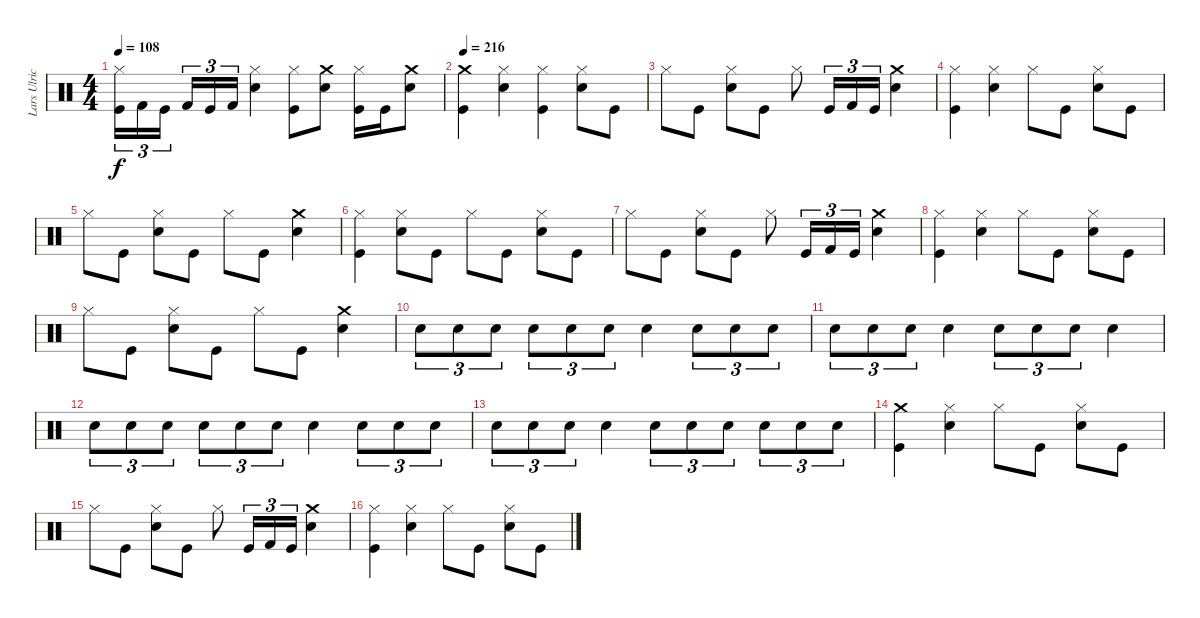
\track ("Lars Ulrich" "Lars Ulric") {instrument percussion}
\staff {score}
\articulation defaults
\ts (4 4)
\tempo 108
\clef neutral
\ks c
("Hi-Hat (closed)" "Kick (hit)").16{tu (3 2) dy f} "Kick (hit) 2".16{tu (3 2)} "Kick (hit)".16{tu (3 2) beam splitsecondary} "Kick (hit) 2".16{tu (3 2)} "Kick (hit)".16{tu (3 2)} "Kick (hit) 2".16{tu (3 2)} ("Snare (hit) 2" "Hi-Hat (closed)").4 ("Kick (hit)" "Hi-Hat (closed)").8 ("Snare (hit) 2" "Crash medium (hit)").8 ("Kick (hit)" "Hi-Hat (closed)").16 "Kick (hit)".16 ("Crash medium (hit)" "Snare (hit) 2").8 |
\tempo 216
("Kick (hit)" "Crash medium (hit)").4 ("Hi-Hat (closed)" "Snare (hit) 2").4 ("Kick (hit)" "Hi-Hat (closed)").4 ("Hi-Hat (closed)" "Snare (hit) 2").8 "Kick (hit)".8 |
"Hi-Hat (closed)".8 "Kick (hit)".8 ("Snare (hit) 2" "Hi-Hat (closed)").8 "Kick (hit)".8 "Hi-Hat (closed)".8 "Kick (hit)".16{tu (3 2)} "Kick (hit) 2".16{tu (3 2)} "Kick (hit)".16{tu (3 2)} ("Crash medium (hit)" "Snare (hit) 2").4 |
("Hi-Hat (closed)" "Kick (hit)").4 ("Snare (hit) 2" "Hi-Hat (closed)").4 "Hi-Hat (closed)".8 "Kick (hit)".8 ("Snare (hit) 2" "Hi-Hat (closed)").8 "Kick (hit)".8 |
"Hi-Hat (closed)".8 "Kick (hit)".8 ("Snare (hit) 2" "Hi-Hat (closed)").8 "Kick (hit)".8 "Hi-Hat (closed)".8 "Kick (hit)".8 ("Crash medium (hit)" "Snare (hit) 2").4 |
("Kick (hit)" "Hi-Hat (closed)").4 ("Snare (hit) 2" "Hi-Hat (closed)").8 "Kick (hit)".8 "Hi-Hat (closed)".8 "Kick (hit)".8 ("Hi-Hat (closed)" "Snare (hit) 2").8 "Kick (hit)".8 |
"Hi-Hat (closed)".8 "Kick (hit)".8 ("Snare (hit) 2" "Hi-Hat (closed)").8 "Kick (hit)".8 "Hi-Hat (closed)".8 "Kick (hit)".16{tu (3 2)} "Kick (hit) 2".16{tu (3 2)} "Kick (hit)".16{tu (3 2)} ("Crash medium (hit)" "Snare (hit) 2").4 |
("Hi-Hat (closed)" "Kick (hit)").4 ("Snare (hit) 2" "Hi-Hat (closed)").4 "Hi-Hat (closed)".8 "Kick (hit)".8 ("Snare (hit) 2" "Hi-Hat (closed)").8 "Kick (hit)".8 |
"Hi-Hat (closed)".8 "Kick (hit)".8 ("Snare (hit) 2" "Hi-Hat (closed)").8 "Kick (hit)".8 "Hi-Hat (closed)".8 "Kick (hit)".8 ("Crash medium (hit)" "Snare (hit) 2").4 |
"Snare (hit) 2".8{tu (3 2)} "Snare (hit) 2".8{tu (3 2)} "Snare (hit) 2".8{tu (3 2)} "Snare (hit) 2".8{tu (3 2)} "Snare (hit) 2".8{tu (3 2)} "Snare (hit) 2".8{tu (3 2)} "Snare (hit) 2".4 "Snare (hit) 2".8{tu (3 2)} "Snare (hit) 2".8{tu (3 2)} "Snare (hit) 2".8{tu (3 2)} |
"Snare (hit) 2".8{tu (3 2)} "Snare (hit) 2".8{tu (3 2)} "Snare (hit) 2".8{tu (3 2)} "Snare (hit) 2".4 "Snare (hit) 2".8{tu (3 2)} "Snare (hit) 2".8{tu (3 2)} "Snare (hit) 2".8{tu (3 2)} "Snare (hit) 2".4 |
"Snare (hit) 2".8{tu (3 2)} "Snare (hit) 2".8{tu (3 2)} "Snare (hit) 2".8{tu (3 2)} "Snare (hit) 2".8{tu (3 2)} "Snare (hit) 2".8{tu (3 2)} "Snare (hit) 2".8{tu (3 2)} "Snare (hit) 2".4 "Snare (hit) 2".8{tu (3 2)} "Snare (hit) 2".8{tu (3 2)} "Snare (hit) 2".8{tu (3 2)} |
"Snare (hit) 2".8{tu (3 2)} "Snare (hit) 2".8{tu (3 2)} "Snare (hit) 2".8{tu (3 2)} "Snare (hit) 2".4 "Snare (hit) 2".8{tu (3 2)} "Snare (hit) 2".8{tu (3 2)} "Snare (hit) 2".8{tu (3 2)} "Snare (hit) 2".8{tu (3 2)} "Snare (hit) 2".8{tu (3 2)} "Snare (hit) 2".8{tu (3 2)} |
("Kick (hit)" "Crash medium (hit)").4 ("Hi-Hat (closed)" "Snare (hit) 2").4 "Hi-Hat (closed)".8 "Kick (hit)".8 ("Hi-Hat (closed)" "Snare (hit) 2").8 "Kick (hit)".8 |
"Hi-Hat (closed)".8 "Kick (hit)".8 ("Snare (hit) 2" "Hi-Hat (closed)").8 "Kick (hit)".8 "Hi-Hat (closed)".8 "Kick (hit)".16{tu (3 2)} "Kick (hit) 2".16{tu (3 2)} "Kick (hit)".16{tu (3 2)} ("Crash medium (hit)" "Snare (hit) 2").4 |
("Hi-Hat (closed)" "Kick (hit)").4 ("Snare (hit) 2" "Hi-Hat (closed)").4 "Hi-Hat (closed)".8 "Kick (hit)".8 ("Snare (hit) 2" "Hi-Hat (closed)").8 "Kick (hit)".8
